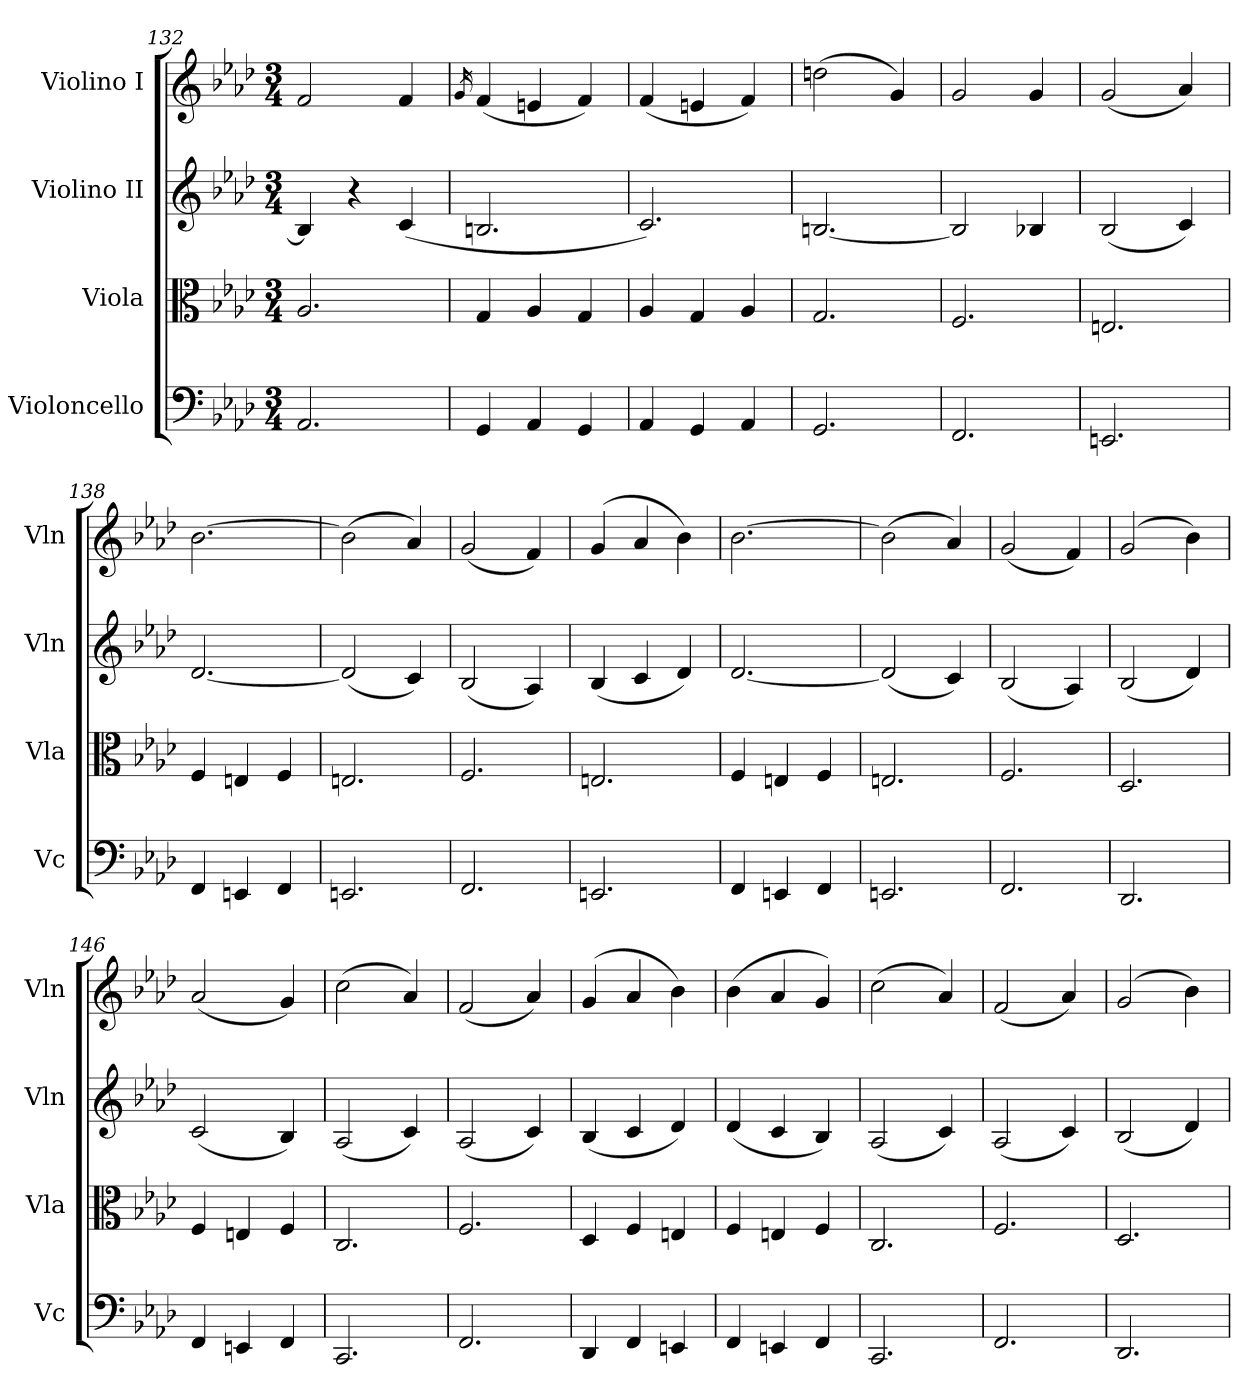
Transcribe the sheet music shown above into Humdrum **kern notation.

**kern	**kern	**kern	**kern
*part4	*part3	*part2	*part1
*staff4	*staff3	*staff2	*staff1
*I"Violoncello	*I"Viola	*I"Violino II	*I"Violino I
*I'Vc	*I'Vla	*I'Vln	*I'Vln
*clefF4	*clefC3	*clefG2	*clefG2
*k[b-e-a-d-]	*k[b-e-a-d-]	*k[b-e-a-d-]	*k[b-e-a-d-]
*M3/4	*M3/4	*M3/4	*M3/4
=132	=132	=132	=132
2.AA-/	2.A-/	4B/]	2f/
.	.	4r	.
.	.	(4c/	4f/
!!LO:LB:g=z
=133	=133	=133	=133
.	.	.	16qg/
4GG/	4G/	2.Bn/	(4f/
4AA-/	4A-/	.	4en/
4GG/	4G/	.	4f/)
=134	=134	=134	=134
4AA-/	4A-/	2.c/)	(4f/
4GG/	4G/	.	4en/
4AA-/	4A-/	.	4f/)
=135	=135	=135	=135
2.GG/	2.G/	[2.Bn/	(2ddn\
.	.	.	4g/)
=136	=136	=136	=136
2.FF/	2.F/	2B/]	2g/
.	.	4B-X/	4g/
=137	=137	=137	=137
2.EEn/	2.En/	(2B-/	(2g/
.	.	4c/)	4a-/)
=138	=138	=138	=138
4FF/	4F/	[2.d-/	[2.b-\
4EEn/	4En/	.	.
4FF/	4F/	.	.
=139	=139	=139	=139
2.EEn/	2.En/	(2d-/]	(2b-\]
.	.	4c/)	4a-/)
=140	=140	=140	=140
2.FF/	2.F/	(2B-/	(2g/
.	.	4A-/)	4f/)
=141	=141	=141	=141
2.EEn/	2.En/	(4B-/	(4g/
.	.	4c/	4a-/
.	.	4d-/)	4b-\)
=142	=142	=142	=142
4FF/	4F/	[2.d-/	[2.b-\
4EEn/	4En/	.	.
4FF/	4F/	.	.
=143	=143	=143	=143
2.EEn/	2.En/	(2d-/]	(2b-\]
.	.	4c/)	4a-/)
=144	=144	=144	=144
2.FF/	2.F/	(2B-/	(2g/
.	.	4A-/)	4f/)
=145	=145	=145	=145
2.DD-/	2.D-/	(2B-/	(2g/
.	.	4d-/)	4b-\)
=146	=146	=146	=146
4FF/	4F/	(2c/	(2a-/
4EEn/	4En/	.	.
4FF/	4F/	4B-/)	4g/)
=147	=147	=147	=147
2.CC/	2.C/	(2A-/	(2cc\
.	.	4c/)	4a-/)
=148	=148	=148	=148
2.FF/	2.F/	(2A-/	(2f/
.	.	4c/)	4a-/)
!!LO:LB:g=z
=149	=149	=149	=149
4DD-/	4D-/	(4B-/	(4g/
4FF/	4F/	4c/	4a-/
4EEn/	4En/	4d-/)	4b-\)
=150	=150	=150	=150
4FF/	4F/	(4d-/	(4b-\
4EEn/	4En/	4c/	4a-/
4FF/	4F/	4B-/)	4g/)
=151	=151	=151	=151
2.CC/	2.C/	(2A-/	(2cc\
.	.	4c/)	4a-/)
=152	=152	=152	=152
2.FF/	2.F/	(2A-/	(2f/
.	.	4c/)	4a-/)
=153	=153	=153	=153
2.DD-/	2.D-/	(2B-/	(2g/
.	.	4d-/)	4b-\)
=	=	=	=
*-	*-	*-	*-
